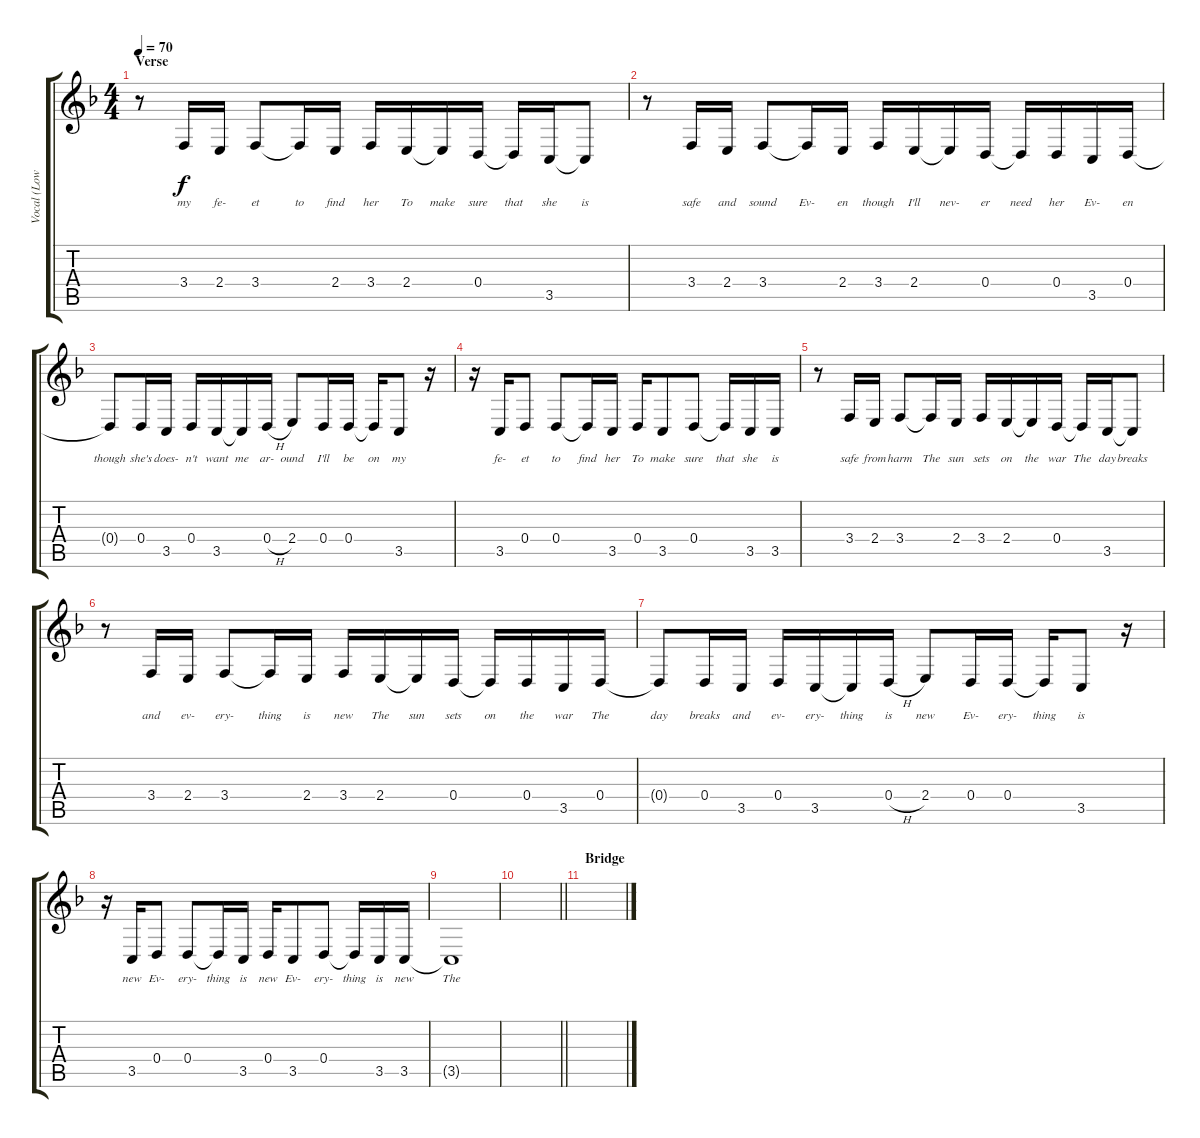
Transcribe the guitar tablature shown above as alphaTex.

\track ("Vocal (Low)" "Vocal (Low") {instrument synthvoice}
\staff {score tabs}
\tuning (E4 B3 G3 D3 A2 E2) {hide}
\ts (4 4)
\section ("" "Verse")
\tempo 70
\clef g2
\ks f
r.8{dy f} 3.4.16{lyrics (0 "my") lyrics (1 "") lyrics (2 "") lyrics (3 "") lyrics (4 "")} 2.4.16{lyrics (0 "fe-") lyrics (1 "") lyrics (2 "") lyrics (3 "") lyrics (4 "")} 3.4.8{lyrics (0 "et") lyrics (1 "") lyrics (2 "") lyrics (3 "") lyrics (4 "")} 3.4{t}.16{lyrics (0 "to") lyrics (1 "") lyrics (2 "") lyrics (3 "") lyrics (4 "")} 2.4.16{lyrics (0 "find") lyrics (1 "") lyrics (2 "") lyrics (3 "") lyrics (4 "")} 3.4.16{lyrics (0 "her") lyrics (1 "") lyrics (2 "") lyrics (3 "") lyrics (4 "")} 2.4.16{lyrics (0 "To") lyrics (1 "") lyrics (2 "") lyrics (3 "") lyrics (4 "")} 2.4{t}.16{lyrics (0 "make") lyrics (1 "") lyrics (2 "") lyrics (3 "") lyrics (4 "")} 0.4.16{lyrics (0 "sure") lyrics (1 "") lyrics (2 "") lyrics (3 "") lyrics (4 "")} 0.4{t}.16{lyrics (0 "that") lyrics (1 "") lyrics (2 "") lyrics (3 "") lyrics (4 "")} 3.5.16{lyrics (0 "she") lyrics (1 "") lyrics (2 "") lyrics (3 "") lyrics (4 "")} 3.5{t}.8{lyrics (0 "is") lyrics (1 "") lyrics (2 "") lyrics (3 "") lyrics (4 "")} |
r.8 3.4.16{lyrics (0 "safe") lyrics (1 "") lyrics (2 "") lyrics (3 "") lyrics (4 "")} 2.4.16{lyrics (0 "and") lyrics (1 "") lyrics (2 "") lyrics (3 "") lyrics (4 "")} 3.4.8{lyrics (0 "sound") lyrics (1 "") lyrics (2 "") lyrics (3 "") lyrics (4 "")} 3.4{t}.16{lyrics (0 "Ev-") lyrics (1 "") lyrics (2 "") lyrics (3 "") lyrics (4 "")} 2.4.16{lyrics (0 "en") lyrics (1 "") lyrics (2 "") lyrics (3 "") lyrics (4 "")} 3.4.16{lyrics (0 "though") lyrics (1 "") lyrics (2 "") lyrics (3 "") lyrics (4 "")} 2.4.16{lyrics (0 "I'll") lyrics (1 "") lyrics (2 "") lyrics (3 "") lyrics (4 "")} 2.4{t}.16{lyrics (0 "nev-") lyrics (1 "") lyrics (2 "") lyrics (3 "") lyrics (4 "")} 0.4.16{lyrics (0 "er") lyrics (1 "") lyrics (2 "") lyrics (3 "") lyrics (4 "")} 0.4{t}.16{lyrics (0 "need") lyrics (1 "") lyrics (2 "") lyrics (3 "") lyrics (4 "")} 0.4.16{lyrics (0 "her") lyrics (1 "") lyrics (2 "") lyrics (3 "") lyrics (4 "")} 3.5.16{lyrics (0 "Ev-") lyrics (1 "") lyrics (2 "") lyrics (3 "") lyrics (4 "")} 0.4.16{lyrics (0 "en") lyrics (1 "") lyrics (2 "") lyrics (3 "") lyrics (4 "")} |
0.4{t}.8{lyrics (0 "though") lyrics (1 "") lyrics (2 "") lyrics (3 "") lyrics (4 "")} 0.4.16{lyrics (0 "she's") lyrics (1 "") lyrics (2 "") lyrics (3 "") lyrics (4 "")} 3.5.16{lyrics (0 "does-") lyrics (1 "") lyrics (2 "") lyrics (3 "") lyrics (4 "")} 0.4.16{lyrics (0 "n't") lyrics (1 "") lyrics (2 "") lyrics (3 "") lyrics (4 "")} 3.5.16{lyrics (0 "want") lyrics (1 "") lyrics (2 "") lyrics (3 "") lyrics (4 "")} 3.5{t}.16{lyrics (0 "me") lyrics (1 "") lyrics (2 "") lyrics (3 "") lyrics (4 "")} 0.4{h}.16{lyrics (0 "ar-") lyrics (1 "") lyrics (2 "") lyrics (3 "") lyrics (4 "")} 2.4.8{lyrics (0 "ound") lyrics (1 "") lyrics (2 "") lyrics (3 "") lyrics (4 "")} 0.4.16{lyrics (0 "I'll") lyrics (1 "") lyrics (2 "") lyrics (3 "") lyrics (4 "")} 0.4.16{lyrics (0 "be") lyrics (1 "") lyrics (2 "") lyrics (3 "") lyrics (4 "")} 0.4{t}.16{lyrics (0 "on") lyrics (1 "") lyrics (2 "") lyrics (3 "") lyrics (4 "")} 3.5.8{lyrics (0 "my") lyrics (1 "") lyrics (2 "") lyrics (3 "") lyrics (4 "")} r.16 |
r.16 3.5.16{lyrics (0 "fe-") lyrics (1 "") lyrics (2 "") lyrics (3 "") lyrics (4 "")} 0.4.8{lyrics (0 "et") lyrics (1 "") lyrics (2 "") lyrics (3 "") lyrics (4 "")} 0.4.8{lyrics (0 "to") lyrics (1 "") lyrics (2 "") lyrics (3 "") lyrics (4 "")} 0.4{t}.16{lyrics (0 "find") lyrics (1 "") lyrics (2 "") lyrics (3 "") lyrics (4 "")} 3.5.16{lyrics (0 "her") lyrics (1 "") lyrics (2 "") lyrics (3 "") lyrics (4 "")} 0.4.16{lyrics (0 "To") lyrics (1 "") lyrics (2 "") lyrics (3 "") lyrics (4 "")} 3.5.8{lyrics (0 "make") lyrics (1 "") lyrics (2 "") lyrics (3 "") lyrics (4 "")} 0.4.8{lyrics (0 "sure") lyrics (1 "") lyrics (2 "") lyrics (3 "") lyrics (4 "")} 0.4{t}.16{lyrics (0 "that") lyrics (1 "") lyrics (2 "") lyrics (3 "") lyrics (4 "")} 3.5.16{lyrics (0 "she") lyrics (1 "") lyrics (2 "") lyrics (3 "") lyrics (4 "")} 3.5.16{lyrics (0 "is") lyrics (1 "") lyrics (2 "") lyrics (3 "") lyrics (4 "")} |
r.8 3.4.16{lyrics (0 "safe") lyrics (1 "") lyrics (2 "") lyrics (3 "") lyrics (4 "")} 2.4.16{lyrics (0 "from") lyrics (1 "") lyrics (2 "") lyrics (3 "") lyrics (4 "")} 3.4.8{lyrics (0 "harm") lyrics (1 "") lyrics (2 "") lyrics (3 "") lyrics (4 "")} 3.4{t}.16{lyrics (0 "The") lyrics (1 "") lyrics (2 "") lyrics (3 "") lyrics (4 "")} 2.4.16{lyrics (0 "sun") lyrics (1 "") lyrics (2 "") lyrics (3 "") lyrics (4 "")} 3.4.16{lyrics (0 "sets") lyrics (1 "") lyrics (2 "") lyrics (3 "") lyrics (4 "")} 2.4.16{lyrics (0 "on") lyrics (1 "") lyrics (2 "") lyrics (3 "") lyrics (4 "")} 2.4{t}.16{lyrics (0 "the") lyrics (1 "") lyrics (2 "") lyrics (3 "") lyrics (4 "")} 0.4.16{lyrics (0 "war") lyrics (1 "") lyrics (2 "") lyrics (3 "") lyrics (4 "")} 0.4{t}.16{lyrics (0 "The") lyrics (1 "") lyrics (2 "") lyrics (3 "") lyrics (4 "")} 3.5.16{lyrics (0 "day") lyrics (1 "") lyrics (2 "") lyrics (3 "") lyrics (4 "")} 3.5{t}.8{lyrics (0 "breaks") lyrics (1 "") lyrics (2 "") lyrics (3 "") lyrics (4 "")} |
r.8 3.4.16{lyrics (0 "and") lyrics (1 "") lyrics (2 "") lyrics (3 "") lyrics (4 "")} 2.4.16{lyrics (0 "ev-") lyrics (1 "") lyrics (2 "") lyrics (3 "") lyrics (4 "")} 3.4.8{lyrics (0 "ery-") lyrics (1 "") lyrics (2 "") lyrics (3 "") lyrics (4 "")} 3.4{t}.16{lyrics (0 "thing") lyrics (1 "") lyrics (2 "") lyrics (3 "") lyrics (4 "")} 2.4.16{lyrics (0 "is") lyrics (1 "") lyrics (2 "") lyrics (3 "") lyrics (4 "")} 3.4.16{lyrics (0 "new") lyrics (1 "") lyrics (2 "") lyrics (3 "") lyrics (4 "")} 2.4.16{lyrics (0 "The") lyrics (1 "") lyrics (2 "") lyrics (3 "") lyrics (4 "")} 2.4{t}.16{lyrics (0 "sun") lyrics (1 "") lyrics (2 "") lyrics (3 "") lyrics (4 "")} 0.4.16{lyrics (0 "sets") lyrics (1 "") lyrics (2 "") lyrics (3 "") lyrics (4 "")} 0.4{t}.16{lyrics (0 "on") lyrics (1 "") lyrics (2 "") lyrics (3 "") lyrics (4 "")} 0.4.16{lyrics (0 "the") lyrics (1 "") lyrics (2 "") lyrics (3 "") lyrics (4 "")} 3.5.16{lyrics (0 "war") lyrics (1 "") lyrics (2 "") lyrics (3 "") lyrics (4 "")} 0.4.16{lyrics (0 "The") lyrics (1 "") lyrics (2 "") lyrics (3 "") lyrics (4 "")} |
0.4{t}.8{lyrics (0 "day") lyrics (1 "") lyrics (2 "") lyrics (3 "") lyrics (4 "")} 0.4.16{lyrics (0 "breaks") lyrics (1 "") lyrics (2 "") lyrics (3 "") lyrics (4 "")} 3.5.16{lyrics (0 "and") lyrics (1 "") lyrics (2 "") lyrics (3 "") lyrics (4 "")} 0.4.16{lyrics (0 "ev-") lyrics (1 "") lyrics (2 "") lyrics (3 "") lyrics (4 "")} 3.5.16{lyrics (0 "ery-") lyrics (1 "") lyrics (2 "") lyrics (3 "") lyrics (4 "")} 3.5{t}.16{lyrics (0 "thing") lyrics (1 "") lyrics (2 "") lyrics (3 "") lyrics (4 "")} 0.4{h}.16{lyrics (0 "is") lyrics (1 "") lyrics (2 "") lyrics (3 "") lyrics (4 "")} 2.4.8{lyrics (0 "new") lyrics (1 "") lyrics (2 "") lyrics (3 "") lyrics (4 "")} 0.4.16{lyrics (0 "Ev-") lyrics (1 "") lyrics (2 "") lyrics (3 "") lyrics (4 "")} 0.4.16{lyrics (0 "ery-") lyrics (1 "") lyrics (2 "") lyrics (3 "") lyrics (4 "")} 0.4{t}.16{lyrics (0 "thing") lyrics (1 "") lyrics (2 "") lyrics (3 "") lyrics (4 "")} 3.5.8{lyrics (0 "is") lyrics (1 "") lyrics (2 "") lyrics (3 "") lyrics (4 "")} r.16 |
r.16 3.5.16{lyrics (0 "new") lyrics (1 "") lyrics (2 "") lyrics (3 "") lyrics (4 "")} 0.4.8{lyrics (0 "Ev-") lyrics (1 "") lyrics (2 "") lyrics (3 "") lyrics (4 "")} 0.4.8{lyrics (0 "ery-") lyrics (1 "") lyrics (2 "") lyrics (3 "") lyrics (4 "")} 0.4{t}.16{lyrics (0 "thing") lyrics (1 "") lyrics (2 "") lyrics (3 "") lyrics (4 "")} 3.5.16{lyrics (0 "is") lyrics (1 "") lyrics (2 "") lyrics (3 "") lyrics (4 "")} 0.4.16{lyrics (0 "new") lyrics (1 "") lyrics (2 "") lyrics (3 "") lyrics (4 "")} 3.5.8{lyrics (0 "Ev-") lyrics (1 "") lyrics (2 "") lyrics (3 "") lyrics (4 "")} 0.4.8{lyrics (0 "ery-") lyrics (1 "") lyrics (2 "") lyrics (3 "") lyrics (4 "")} 0.4{t}.16{lyrics (0 "thing") lyrics (1 "") lyrics (2 "") lyrics (3 "") lyrics (4 "")} 3.5.16{lyrics (0 "is") lyrics (1 "") lyrics (2 "") lyrics (3 "") lyrics (4 "")} 3.5.16{lyrics (0 "new") lyrics (1 "") lyrics (2 "") lyrics (3 "") lyrics (4 "")} |
3.5{t}.1{lyrics (0 "The") lyrics (1 "") lyrics (2 "") lyrics (3 "") lyrics (4 "")} |
\barLineRight lightlight
|
\section ("" "Bridge")
